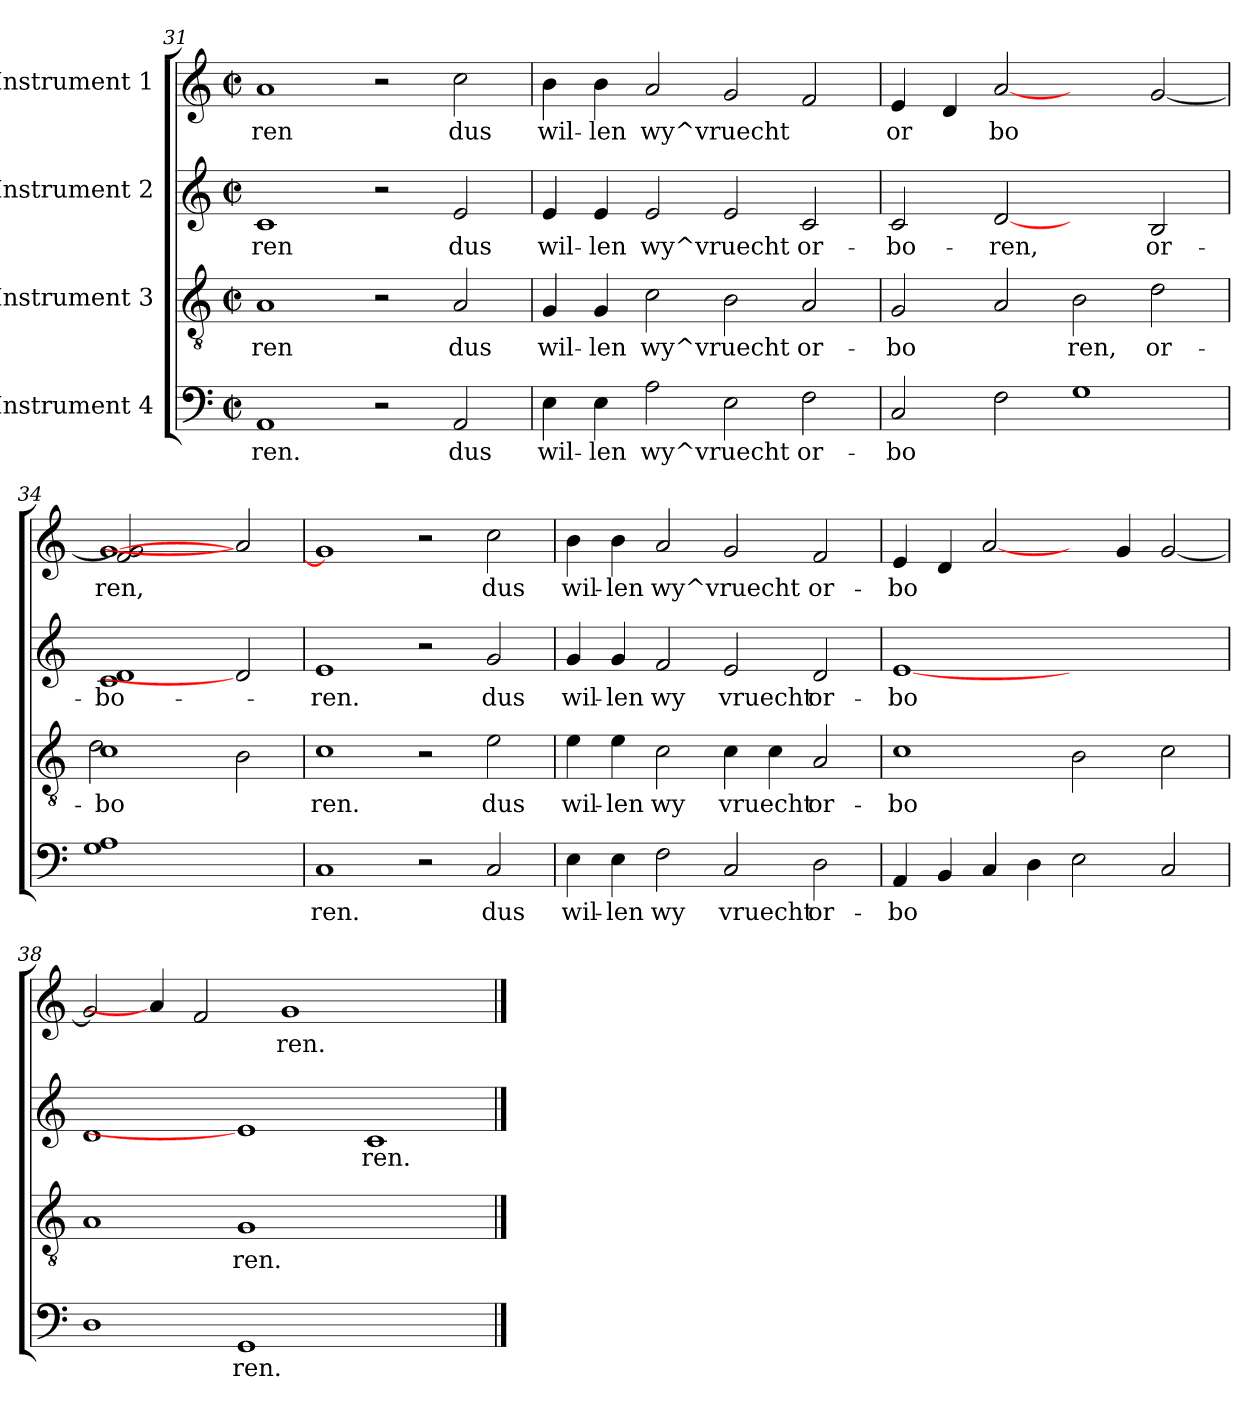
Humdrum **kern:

**kern	**text	**kern	**text	**kern	**text	**kern	**text
*part4	*part4	*part3	*part3	*part2	*part2	*part1	*part1
*staff4	*staff4	*staff3	*staff3	*staff2	*staff2	*staff1	*staff1
*I"Instrument 4	*	*I"Instrument 3	*	*I"Instrument 2	*	*I"Instrument 1	*
*clefF4	*	*clefGv2	*	*clefG2	*	*clefG2	*
*k[]	*	*k[]	*	*k[]	*	*k[]	*
*C:	*	*C:	*	*C:	*	*C:	*
*M2/2	*	*M2/2	*	*M2/2	*	*M2/2	*
*met(c|)	*	*met(c|)	*	*met(c|)	*	*met(c|)	*
=31	=31	=31	=31	=31	=31	=31	=31
!	!LO:LY:b:cj	!	!LO:LY:b:cj	!	!LO:LY:b:cj	!	!LO:LY:b:cj
1AA	-ren.	1A	-ren	1c	-ren	1a	-ren
2r	.	2r	.	2r	.	2r	.
!	!LO:LY:b:cj	!	!LO:LY:b:cj	!	!LO:LY:b:cj	!	!LO:LY:b:cj
2AA/	dus	2A/	dus	2e/	dus	2cc\	dus
!!LO:PB:g=z
=32	=32	=32	=32	=32	=32	=32	=32
!	!LO:LY:b:cj	!	!LO:LY:b:cj	!	!LO:LY:b:cj	!	!LO:LY:b:cj
4E\	wil-	4G/	wil-	4e/	wil-	4b\	wil-
!	!LO:LY:b:cj	!	!LO:LY:b:cj	!	!LO:LY:b:cj	!	!LO:LY:b:cj
4E\	-len	4G/	-len	4e/	-len	4b\	-len
!	!LO:LY:b:cj	!	!LO:LY:b:cj	!	!LO:LY:b:cj	!	!LO:LY:b:cj
2A\	wy^vruecht	2c\	wy^vruecht	2e/	wy^vruecht	2a/	wy^vruecht
!	!LO:LY:b:cj	!	!LO:LY:b:cj	!	!LO:LY:b:cj	!	!LO:LY:b:cj
2E\	.	2B\	.	2e/	.	2g/	.
!	!LO:LY:b:cj	!	!LO:LY:b:cj	!	!LO:LY:b:cj	!	!LO:LY:b:cj
2F\	or-	2A/	or-	2c/	or-	2f/	.
=33	=33	=33	=33	=33	=33	=33	=33
!	!LO:LY:b:cj	!	!LO:LY:b:cj	!	!LO:LY:b:cj	!	!LO:LY:b:cj
2C/	-bo-	2G/	-bo-	2c/	-bo-	4e/	or-
!	!	!	!	!	!	!	!LO:LY:b:cj
.	.	.	.	.	.	4d/	--
!	!LO:LY:b:cj	!	!LO:LY:b:cj	!	!LO:LY:b:cj	!	!LO:LY:b:cj
2F\	--	2A/	--	[2d	-ren,	[2a	-bo-
!	!LO:LY:b:cj	!	!LO:LY:b:cj	!	!	!	!
1G	--	2B\	-ren,	2ryy	.	2ryy	.
!	!	!	!LO:LY:b:cj	!	!LO:LY:b:cj	!	!LO:LY:b:cj
.	.	2d\	or-	2B/	or-	[<2g/	--
=34	=34	=34	=34	=34	=34	=34	=34
!	!LO:LY:b:cj	!	!LO:LY:b:cj	!	!LO:LY:b:cj	!	!LO:LY:b:cj
*	*	*^	*	*	*	*^	*
1A 1G	--	1c	2d\	-bo-	1c 1d	-bo-	[<1g	2g/] 2f/	-ren,
.	.	.	1ryy	.	.	.	.	1ryy	.
!	!	!	!	!LO:LY:b:cj	!	!	!	!	!
2ryy	.	2B\	.	--	2d]	.	2a]	.	.
*	*	*v	*v	*	*	*	*v	*v	*
=35	=35	=35	=35	=35	=35	=35	=35
!	!LO:LY:b:cj	!	!LO:LY:b:cj	!	!LO:LY:b:cj	!	!LO:LY:b:cj
1C	-ren.	1c	-ren.	1e	-ren.	1g]	.
2r	.	2r	.	2r	.	2r	.
!	!LO:LY:b:cj	!	!LO:LY:b:cj	!	!LO:LY:b:cj	!	!LO:LY:b:cj
2C/	dus	2e\	dus	2g/	dus	2cc\	dus
=36	=36	=36	=36	=36	=36	=36	=36
!	!LO:LY:b:cj	!	!LO:LY:b:cj	!	!LO:LY:b:cj	!	!LO:LY:b:cj
4E\	wil-	4e\	wil-	4g/	wil-	4b\	wil-
!	!LO:LY:b:cj	!	!LO:LY:b:cj	!	!LO:LY:b:cj	!	!LO:LY:b:cj
4E\	-len	4e\	-len	4g/	-len	4b\	-len
!	!LO:LY:b:cj	!	!LO:LY:b:cj	!	!LO:LY:b:cj	!	!LO:LY:b:cj
2F\	wy	2c\	wy	2f/	wy	2a/	wy^vruecht
!	!LO:LY:b:cj	!	!LO:LY:b:cj	!	!LO:LY:b:cj	!	!LO:LY:b:cj
2C/	vruecht	4c\	vruecht	2e/	vruecht	2g/	.
!	!	!	!LO:LY:b:cj	!	!	!	!
.	.	4c\	.	.	.	.	.
!	!LO:LY:b:cj	!	!LO:LY:b:cj	!	!LO:LY:b:cj	!	!LO:LY:b:cj
2D\	or-	2A/	or-	2d/	or-	2f/	or-
=37	=37	=37	=37	=37	=37	=37	=37
!	!LO:LY:b:cj	!	!LO:LY:b:cj	!	!LO:LY:b:cj	!	!LO:LY:b:cj
4AA/	-bo-	1c	-bo-	[1e	-bo-	4e/	-bo-
!	!LO:LY:b:cj	!	!	!	!	!	!LO:LY:b:cj
4BB/	--	.	.	.	.	4d/	--
!	!LO:LY:b:cj	!	!	!	!	!	!LO:LY:b:cj
4C/	--	.	.	.	.	[2a/	--
!	!LO:LY:b:cj	!	!	!	!	!	!
4D\	--	.	.	.	.	.	.
!	!LO:LY:b:cj	!	!LO:LY:b:cj	!	!	!	!
2E\	--	2B\	--	1ryy	.	4ryy	.
!	!	!	!	!	!	!	!LO:LY:b:cj
.	.	.	.	.	.	4g/	--
!	!LO:LY:b:cj	!	!LO:LY:b:cj	!	!	!	!LO:LY:b:cj
2C/	--	2c\	--	.	.	[<2g/	--
=38	=38	=38	=38	=38	=38	=38	=38
!	!LO:LY:b:cj	!	!LO:LY:b:cj	!	!LO:LY:b:cj	!	!LO:LY:b:cj
1D	--	1A	--	1d	--	2g/]	--
.	.	.	.	.	.	4a/]	.
!	!	!	!	!	!	!	!LO:LY:b:cj
.	.	.	.	.	.	2f/	--
!	!LO:LY:b:cj	!	!LO:LY:b:cj	!	!	!	!
1GG	-ren.	1G	-ren.	1e]	.	.	.
!	!	!	!	!	!	!	!LO:LY:b:cj
.	.	.	.	.	.	1g	-ren.
!	!	!	!	!	!LO:LY:b:cj	!	!
1ryy	.	1ryy	.	1c	-ren.	.	.
.	.	.	.	.	.	2.ryy	.
==	==	==	==	==	==	==	==
*-	*-	*-	*-	*-	*-	*-	*-
